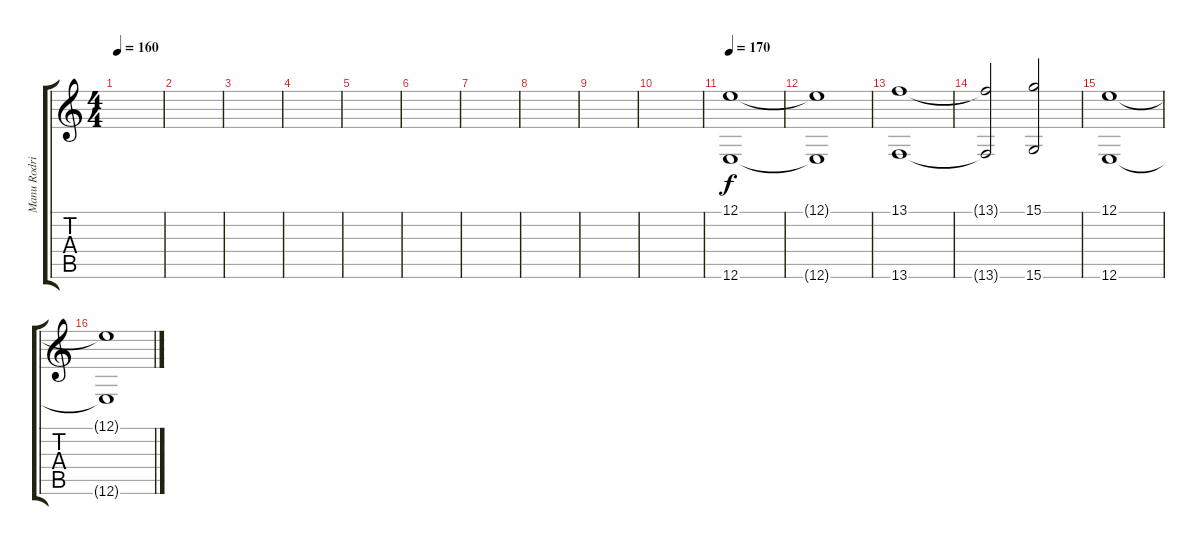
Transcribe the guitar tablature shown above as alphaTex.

\track ("Manu Rodriguez" "Manu Rodri") {instrument stringensemble1}
\staff {score tabs}
\tuning (E4 B3 G3 D3 A2 E2) {hide}
\ts (4 4)
\tempo 160
\clef g2
\ks c
|
|
|
|
|
|
|
|
|
|
\tempo 170
(12.1 12.6).1 |
(12.1{t} 12.6{t}).1 |
(13.1 13.6).1 |
(13.1{t} 13.6{t}).2 (15.1 15.6).2 |
(12.1 12.6).1 |
(12.1{t} 12.6{t}).1
